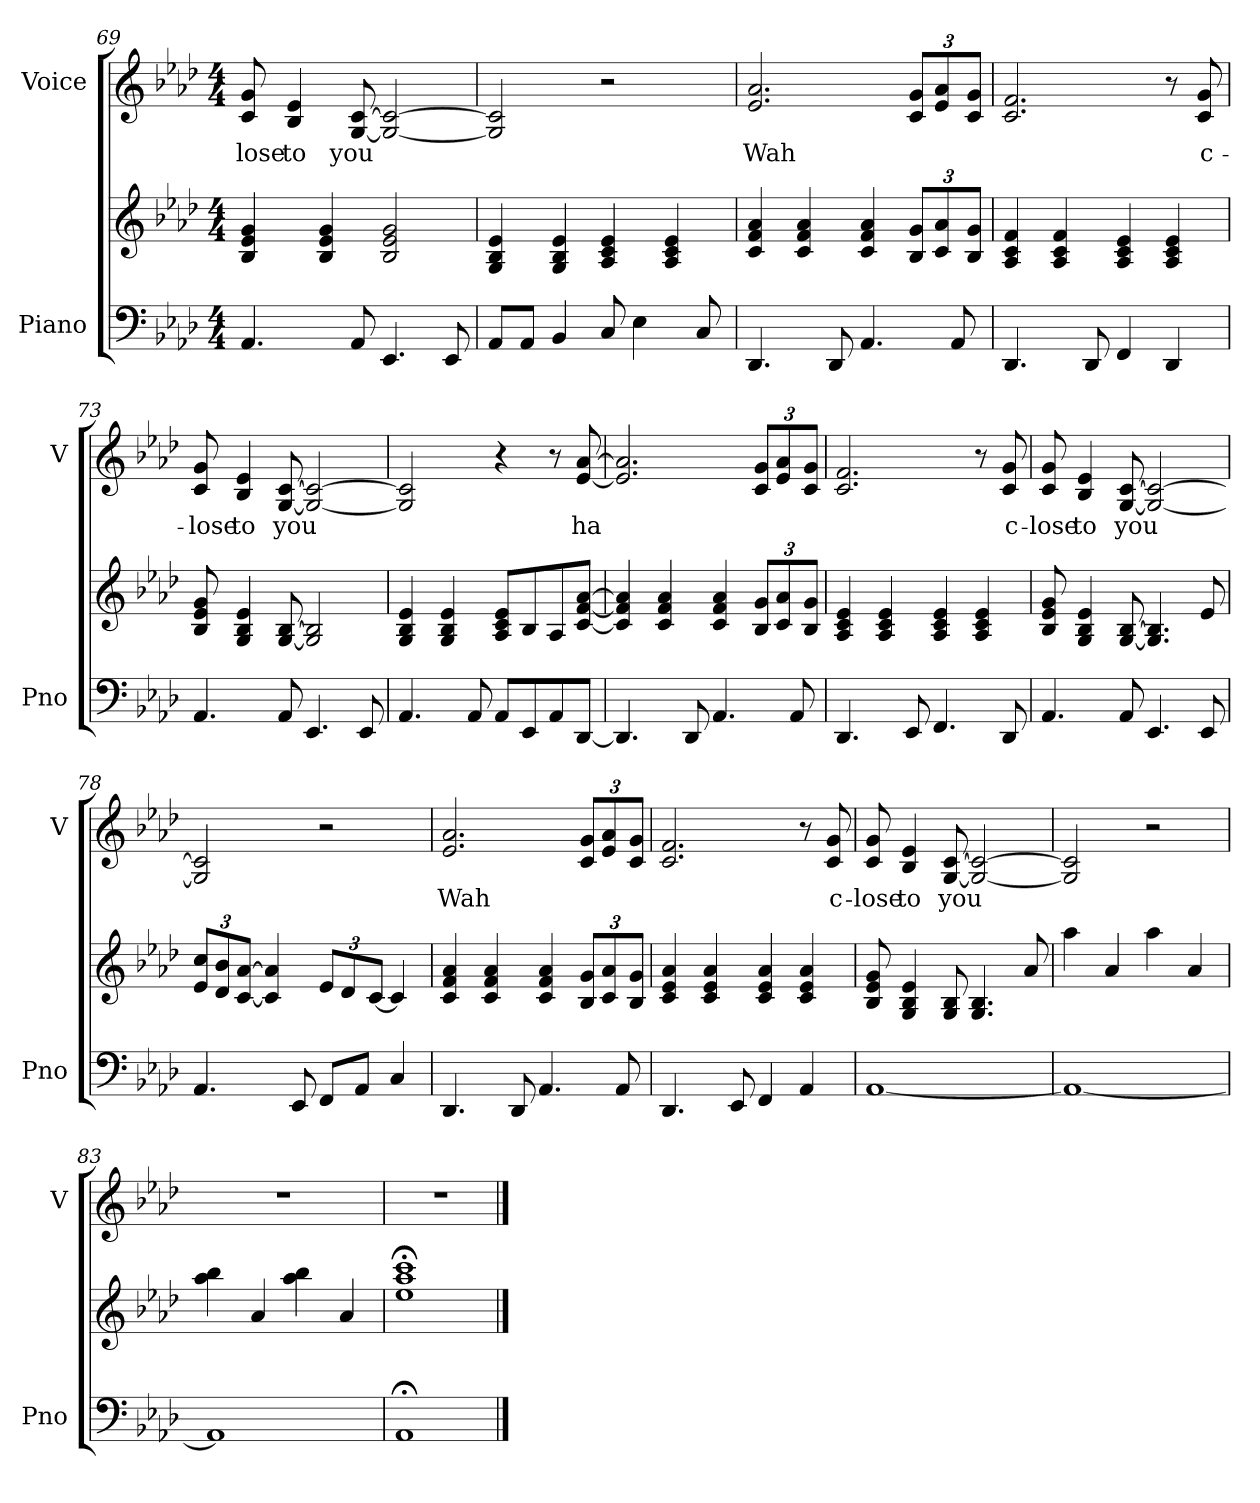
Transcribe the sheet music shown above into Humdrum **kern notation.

**kern	**kern	**kern	**text
*part2	*part2	*part1	*part1
*staff3	*staff2	*staff1	*staff1
*I"Piano	*	*I"Voice	*
*I'Pno	*	*I'V	*
*clefF4	*clefG2	*clefG2	*
*k[b-e-a-d-]	*k[b-e-a-d-]	*k[b-e-a-d-]	*
*M4/4	*M4/4	*M4/4	*
=69	=69	=69	=69
!	!	!	!LO:LY:b
4.AA-/	4B-/ 4e-/ 4g/	8c/ 8g/	-lose
!	!	!	!LO:LY:b
.	.	4B-/ 4e-/	to
.	4B-/ 4e-/ 4g/	.	.
!	!	!	!LO:LY:b
8AA-/	.	[8G/ [8c/	you
4.EE-/	2B-/ 2e-/ 2g/	2G/_ 2c/_	.
8EE-/	.	.	.
=70	=70	=70	=70
8AA-/L	4G/ 4B-/ 4e-/	2G/] 2c/]	.
8AA-/J	.	.	.
4BB-/	4G/ 4B-/ 4e-/	.	.
8C/	4A-/ 4c/ 4e-/	2r	.
4E-\	.	.	.
.	4A-/ 4c/ 4e-/	.	.
8C/	.	.	.
=71	=71	=71	=71
!	!	!	!LO:LY:b
4.DD-/	4c/ 4f/ 4a-/	2.e-/ 2.a-/	Wah
.	4c/ 4f/ 4a-/	.	.
8DD-/	.	.	.
4.AA-/	4c/ 4f/ 4a-/	.	.
*	*Xbrackettup	*Xbrackettup	*
.	12B-/ 12g/L	12c/ 12g/L	.
.	12c/ 12a-/	12e-/ 12a-/	.
8AA-/	.	.	.
.	12B-/ 12g/J	12c/ 12g/J	.
!!LO:LB:g=z
=72	=72	=72	=72
4.DD-/	4A-/ 4c/ 4f/	2.c/ 2.f/	.
.	4A-/ 4c/ 4f/	.	.
8DD-/	.	.	.
4FF/	4A-/ 4c/ 4e-/	.	.
4DD-/	4A-/ 4c/ 4e-/	8r	.
!	!	!	!LO:LY:b
.	.	8c/ 8g/	c-
=73	=73	=73	=73
!	!	!	!LO:LY:b
4.AA-/	8B-/ 8e-/ 8g/	8c/ 8g/	-lose
!	!	!	!LO:LY:b
.	4G/ 4B-/ 4e-/	4B-/ 4e-/	to
!	!	!	!LO:LY:b
8AA-/	[8G/ [8B-/	[8G/ [8c/	you
4.EE-/	2G/] 2B-/]	2G/_ 2c/_	.
8EE-/	.	.	.
=74	=74	=74	=74
4.AA-/	4G/ 4B-/ 4e-/	2G/] 2c/]	.
.	4G/ 4B-/ 4e-/	.	.
8AA-/	.	.	.
8AA-/L	8A-/ 8c/ 8e-/L	4r	.
8EE-/	8B-/	.	.
8AA-/	8A-/	8r	.
!	!	!	!LO:LY:b
[8DD-/J	[8c/ [8f/ [8a-/J	[8e-/ [8a-/	ha
!!LO:LB:g=z
=75	=75	=75	=75
4.DD-/]	4c/] 4f/] 4a-/]	2.e-/] 2.a-/]	.
.	4c/ 4f/ 4a-/	.	.
8DD-/	.	.	.
4.AA-/	4c/ 4f/ 4a-/	.	.
.	12B-/ 12g/L	12c/ 12g/L	.
.	12c/ 12a-/	12e-/ 12a-/	.
8AA-/	.	.	.
.	12B-/ 12g/J	12c/ 12g/J	.
=76	=76	=76	=76
4.DD-/	4A-/ 4c/ 4e-/	2.c/ 2.f/	.
.	4A-/ 4c/ 4e-/	.	.
8EE-/	.	.	.
4.FF/	4A-/ 4c/ 4e-/	.	.
.	4A-/ 4c/ 4e-/	8r	.
!	!	!	!LO:LY:b
8DD-/	.	8c/ 8g/	c-
=77	=77	=77	=77
!	!	!	!LO:LY:b
4.AA-/	8B-/ 8e-/ 8g/	8c/ 8g/	-lose
!	!	!	!LO:LY:b
.	4G/ 4B-/ 4e-/	4B-/ 4e-/	to
!	!	!	!LO:LY:b
8AA-/	[8G/ [8B-/	[8G/ [8c/	you
4.EE-/	4.G/] 4.B-/]	2G/_ 2c/_	.
8EE-/	8e-/	.	.
!!LO:LB:g=z
=78	=78	=78	=78
4.AA-/	12e-/ 12cc/L	2G/] 2c/]	.
.	12d-/ 12b-/	.	.
.	[12c/ [12a-/J	.	.
.	4c/] 4a-/]	.	.
8EE-/	.	.	.
8FF/L	12e-/L	2r	.
.	12d-/	.	.
8AA-/J	.	.	.
.	[12c/J	.	.
4C/	4c/]	.	.
=79	=79	=79	=79
!	!	!	!LO:LY:b
4.DD-/	4c/ 4f/ 4a-/	2.e-/ 2.a-/	Wah
.	4c/ 4f/ 4a-/	.	.
8DD-/	.	.	.
4.AA-/	4c/ 4f/ 4a-/	.	.
.	12B-/ 12g/L	12c/ 12g/L	.
.	12c/ 12a-/	12e-/ 12a-/	.
8AA-/	.	.	.
.	12B-/ 12g/J	12c/ 12g/J	.
=80	=80	=80	=80
4.DD-/	4c/ 4e-/ 4a-/	2.c/ 2.f/	.
.	4c/ 4e-/ 4a-/	.	.
8EE-/	.	.	.
4FF/	4c/ 4e-/ 4a-/	.	.
4AA-/	4c/ 4e-/ 4a-/	8r	.
!	!	!	!LO:LY:b
.	.	8c/ 8g/	c-
!!LO:LB:g=z
=81	=81	=81	=81
!	!	!	!LO:LY:b
[1AA-	8B-/ 8e-/ 8g/	8c/ 8g/	-lose
!	!	!	!LO:LY:b
.	4G/ 4B-/ 4e-/	4B-/ 4e-/	to
!	!	!	!LO:LY:b
.	8G/ 8B-/	[8G/ [8c/	you
.	4.G/ 4.B-/	2G/_ 2c/_	.
.	8a-/	.	.
=82	=82	=82	=82
1AA-_	4aa-\	2G/] 2c/]	.
.	4a-/	.	.
.	4aa-\	2r	.
.	4a-/	.	.
=83	=83	=83	=83
1AA-]	4aa-\ 4bb-\	1r	.
.	4a-/	.	.
.	4aa-\ 4bb-\	.	.
.	4a-/	.	.
=84	=84	=84	=84
1AA-;<	1ee-;< 1aa-;< 1ccc;<	1r	.
==	==	==	==
*-	*-	*-	*-
